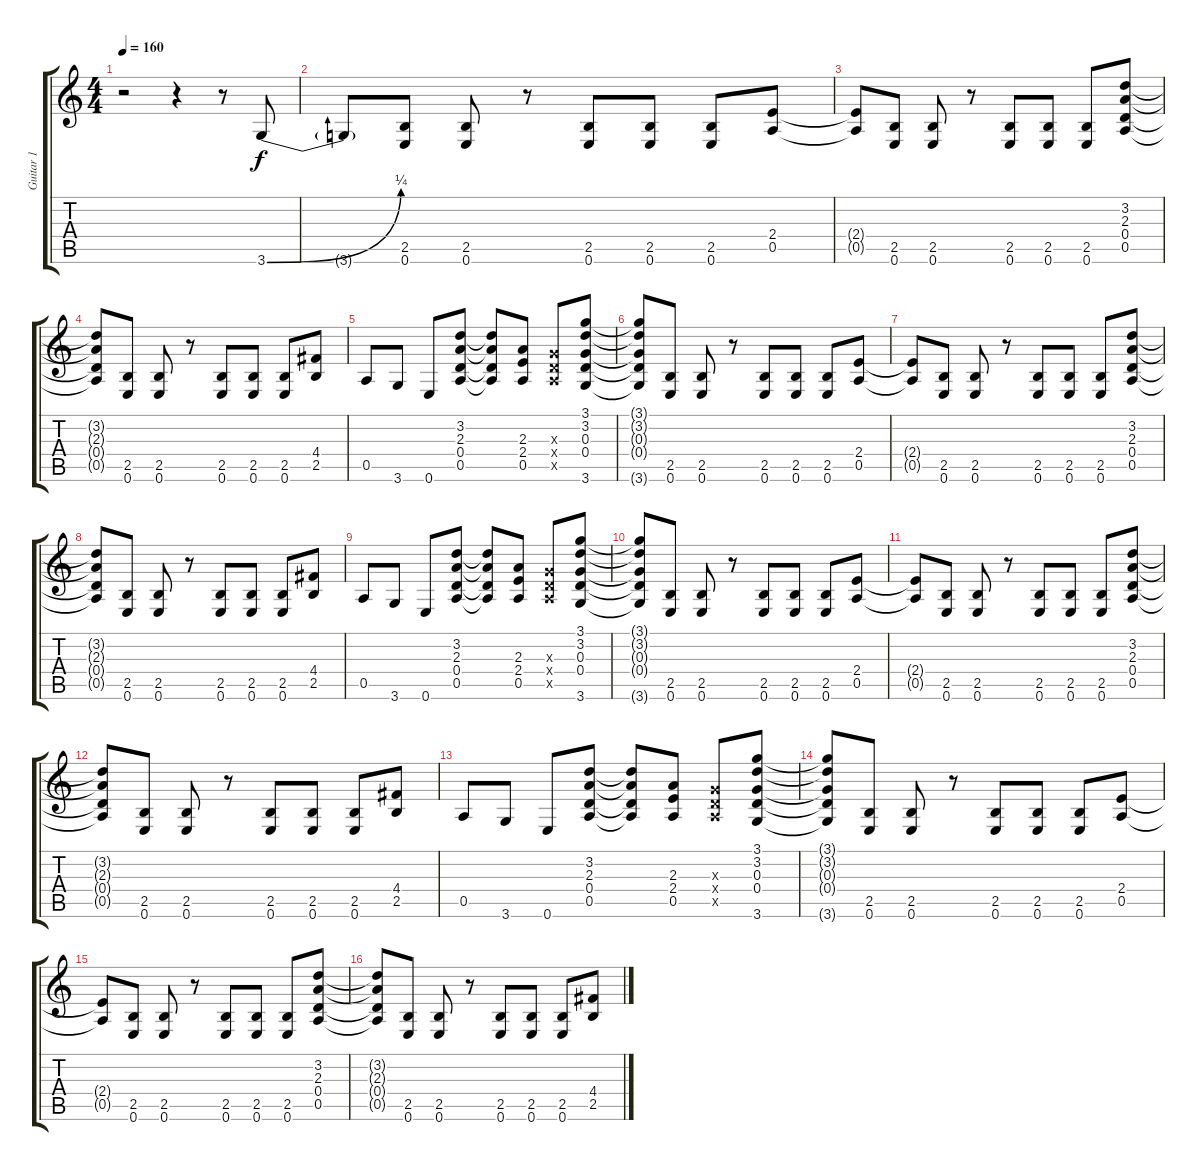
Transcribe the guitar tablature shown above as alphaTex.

\track ("Guitar 1" "Guitar 1") {instrument distortionguitar}
\staff {score tabs}
\tuning (E4 B3 G3 D3 A2 E2) {hide}
\ts (4 4)
\tempo 160
\clef g2
\ks c
r.2{dy f instrument distortionguitar} r.4 r.8 3.6{be (bend 0 0 60 1)}.8 |
3.6{t}.8 (2.5 0.6).8 (2.5 0.6).8 r.8 (2.5 0.6).8 (2.5 0.6).8 (2.5 0.6).8 (2.4 0.5).8 |
(2.4{t} 0.5{t}).8 (2.5 0.6).8 (2.5 0.6).8 r.8 (2.5 0.6).8 (2.5 0.6).8 (2.5 0.6).8 (3.2 2.3 0.4 0.5).8 |
(3.2{t} 2.3{t} 0.4{t} 0.5{t}).8 (2.5 0.6).8 (2.5 0.6).8 r.8 (2.5 0.6).8 (2.5 0.6).8 (2.5 0.6).8 (4.4 2.5).8 |
0.5.8 3.6.8 0.6.8 (3.2 2.3 0.4 0.5).8 (3.2{t} 2.3{t} 0.4{t} 0.5{t}).8 (2.3 2.4 0.5).8 (0.3{x} 0.4{x} 0.5{x}).8 (3.1 3.2 0.3 0.4 3.6).8 |
(3.1{t} 3.2{t} 0.3{t} 0.4{t} 3.6{t}).8 (2.5 0.6).8 (2.5 0.6).8 r.8 (2.5 0.6).8 (2.5 0.6).8 (2.5 0.6).8 (2.4 0.5).8 |
(2.4{t} 0.5{t}).8 (2.5 0.6).8 (2.5 0.6).8 r.8 (2.5 0.6).8 (2.5 0.6).8 (2.5 0.6).8 (3.2 2.3 0.4 0.5).8 |
(3.2{t} 2.3{t} 0.4{t} 0.5{t}).8 (2.5 0.6).8 (2.5 0.6).8 r.8 (2.5 0.6).8 (2.5 0.6).8 (2.5 0.6).8 (4.4 2.5).8 |
0.5.8 3.6.8 0.6.8 (3.2 2.3 0.4 0.5).8 (3.2{t} 2.3{t} 0.4{t} 0.5{t}).8 (2.3 2.4 0.5).8 (0.3{x} 0.4{x} 0.5{x}).8 (3.1 3.2 0.3 0.4 3.6).8 |
(3.1{t} 3.2{t} 0.3{t} 0.4{t} 3.6{t}).8 (2.5 0.6).8 (2.5 0.6).8 r.8 (2.5 0.6).8 (2.5 0.6).8 (2.5 0.6).8 (2.4 0.5).8 |
(2.4{t} 0.5{t}).8 (2.5 0.6).8 (2.5 0.6).8 r.8 (2.5 0.6).8 (2.5 0.6).8 (2.5 0.6).8 (3.2 2.3 0.4 0.5).8 |
(3.2{t} 2.3{t} 0.4{t} 0.5{t}).8 (2.5 0.6).8 (2.5 0.6).8 r.8 (2.5 0.6).8 (2.5 0.6).8 (2.5 0.6).8 (4.4 2.5).8 |
0.5.8 3.6.8 0.6.8 (3.2 2.3 0.4 0.5).8 (3.2{t} 2.3{t} 0.4{t} 0.5{t}).8 (2.3 2.4 0.5).8 (0.3{x} 0.4{x} 0.5{x}).8 (3.1 3.2 0.3 0.4 3.6).8 |
(3.1{t} 3.2{t} 0.3{t} 0.4{t} 3.6{t}).8 (2.5 0.6).8 (2.5 0.6).8 r.8 (2.5 0.6).8 (2.5 0.6).8 (2.5 0.6).8 (2.4 0.5).8 |
(2.4{t} 0.5{t}).8 (2.5 0.6).8 (2.5 0.6).8 r.8 (2.5 0.6).8 (2.5 0.6).8 (2.5 0.6).8 (3.2 2.3 0.4 0.5).8 |
(3.2{t} 2.3{t} 0.4{t} 0.5{t}).8 (2.5 0.6).8 (2.5 0.6).8 r.8 (2.5 0.6).8 (2.5 0.6).8 (2.5 0.6).8 (4.4 2.5).8
